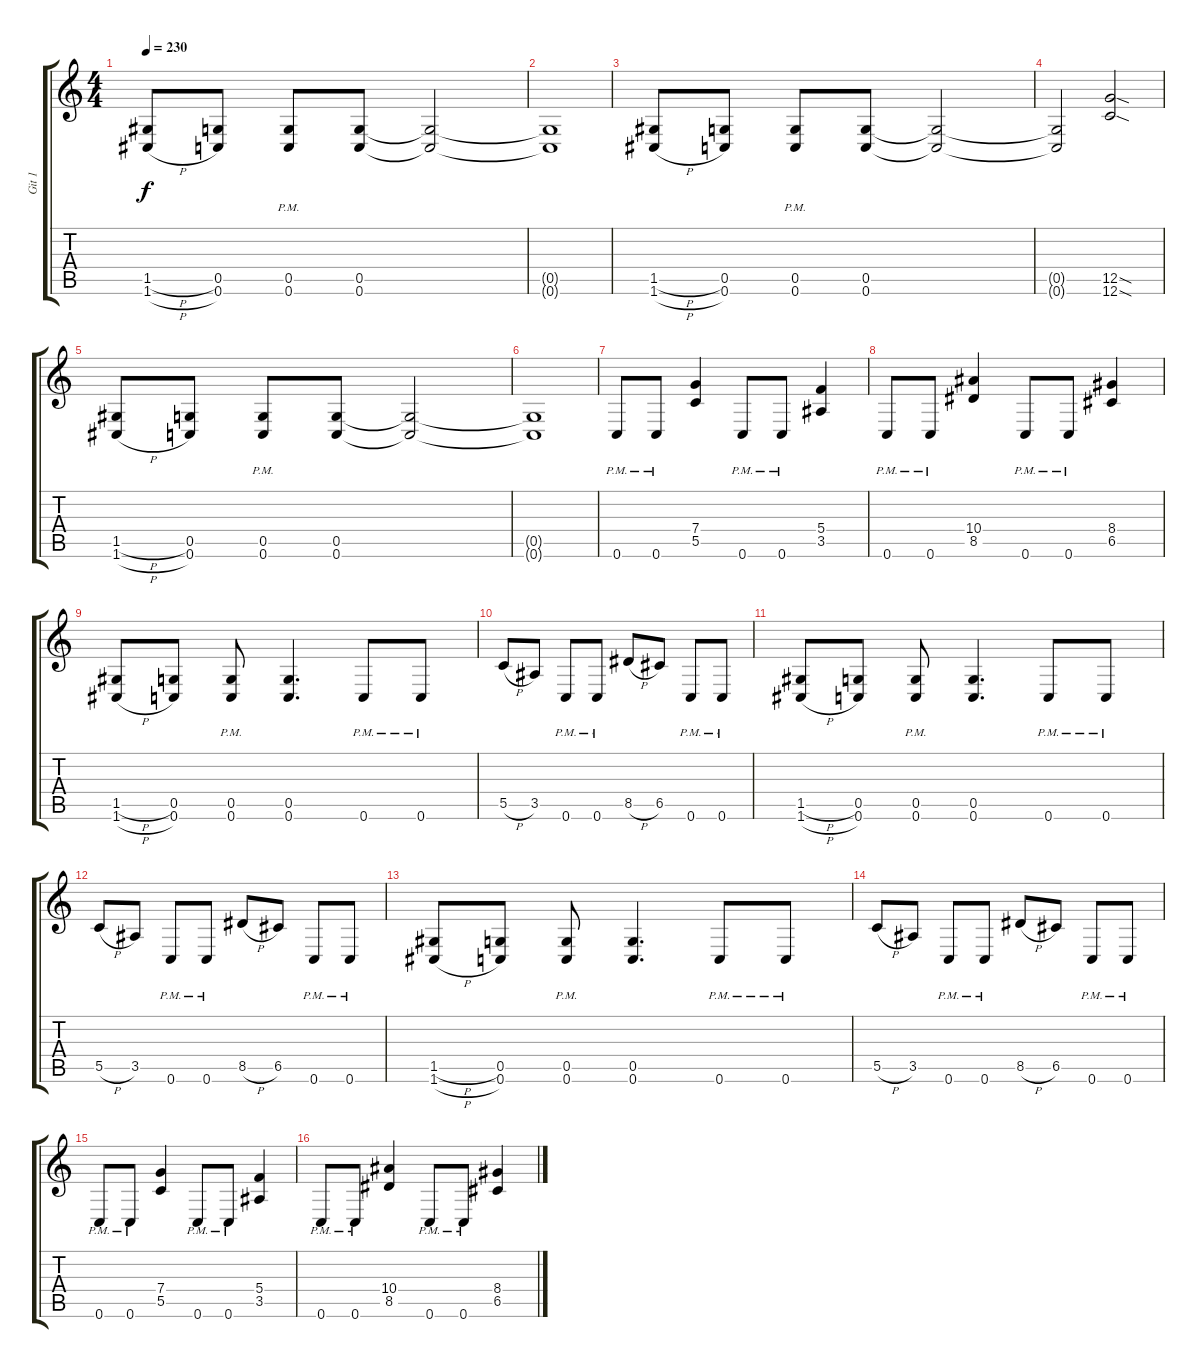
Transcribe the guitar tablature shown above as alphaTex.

\track ("Git 1" "Git 1") {instrument distortionguitar}
\staff {score tabs}
\tuning (D4 A3 F3 C3 G2 C2) {hide}
\ts (4 4)
\tempo 230
\clef g2
\ks c
(1.5{h} 1.6{h}).8{dy f} (0.5 0.6).8 (0.5{pm} 0.6{pm}).8 (0.5 0.6).8 (0.5{t} 0.6{t}).2 |
(0.5{t} 0.6{t}).1 |
(1.5{h} 1.6{h}).8 (0.5 0.6).8 (0.5{pm} 0.6{pm}).8 (0.5 0.6).8 (0.5{t} 0.6{t}).2 |
(0.5{t} 0.6{t}).2 (12.5{sod} 12.6{sod}).2 |
(1.5{h} 1.6{h}).8 (0.5 0.6).8 (0.5{pm} 0.6{pm}).8 (0.5 0.6).8 (0.5{t} 0.6{t}).2 |
(0.5{t} 0.6{t}).1 |
0.6{pm}.8 0.6{pm}.8 (7.4 5.5).4 0.6{pm}.8 0.6{pm}.8 (5.4 3.5).4 |
0.6{pm}.8 0.6{pm}.8 (10.4 8.5).4 0.6{pm}.8 0.6{pm}.8 (8.4 6.5).4 |
(1.5{h} 1.6{h}).8 (0.5 0.6).8 (0.5{pm} 0.6{pm}).8 (0.5 0.6).4{d} 0.6{pm}.8 0.6{pm}.8 |
5.5{h}.8 3.5.8 0.6{pm}.8 0.6{pm}.8 8.5{h}.8 6.5.8 0.6{pm}.8 0.6{pm}.8 |
(1.5{h} 1.6{h}).8 (0.5 0.6).8 (0.5{pm} 0.6{pm}).8 (0.5 0.6).4{d} 0.6{pm}.8 0.6{pm}.8 |
5.5{h}.8 3.5.8 0.6{pm}.8 0.6{pm}.8 8.5{h}.8 6.5.8 0.6{pm}.8 0.6{pm}.8 |
(1.5{h} 1.6{h}).8 (0.5 0.6).8 (0.5{pm} 0.6{pm}).8 (0.5 0.6).4{d} 0.6{pm}.8 0.6{pm}.8 |
5.5{h}.8 3.5.8 0.6{pm}.8 0.6{pm}.8 8.5{h}.8 6.5.8 0.6{pm}.8 0.6{pm}.8 |
0.6{pm}.8 0.6{pm}.8 (7.4 5.5).4 0.6{pm}.8 0.6{pm}.8 (5.4 3.5).4 |
0.6{pm}.8 0.6{pm}.8 (10.4 8.5).4 0.6{pm}.8 0.6{pm}.8 (8.4 6.5).4
